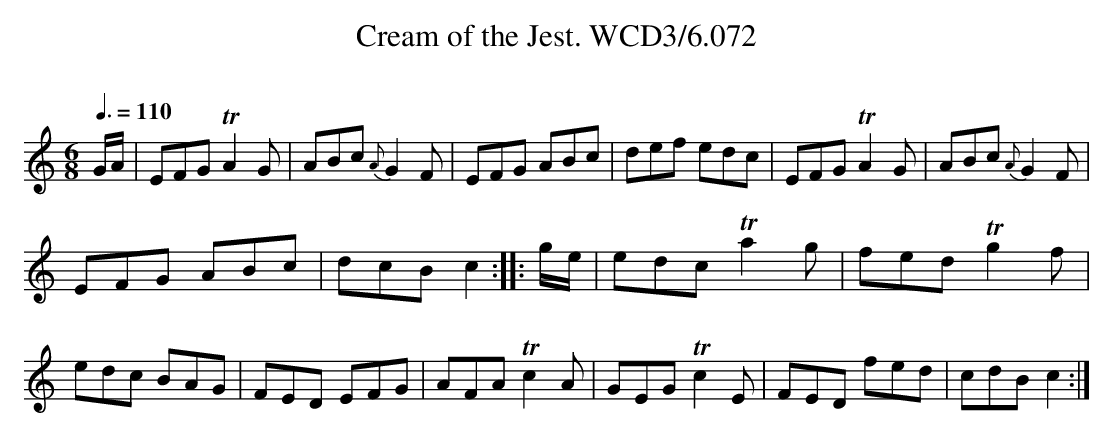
X:1
T:Cream of the Jest. WCD3/6.072
O:
M:6/8
L:1/8
Q:3/8=110
K:C
G/A/|EFG TA2 G|ABc {A}G2 F|EFG ABc|def edc|EFG TA2 G|ABc {A}G2 F|
EFG ABc|dcB c2::g/e/|edc Ta2 g|fed Tg2 f|
edc BAG|FED EFG|AFA Tc2 A|GEG Tc2 E|FED fed|cdB c2:|
